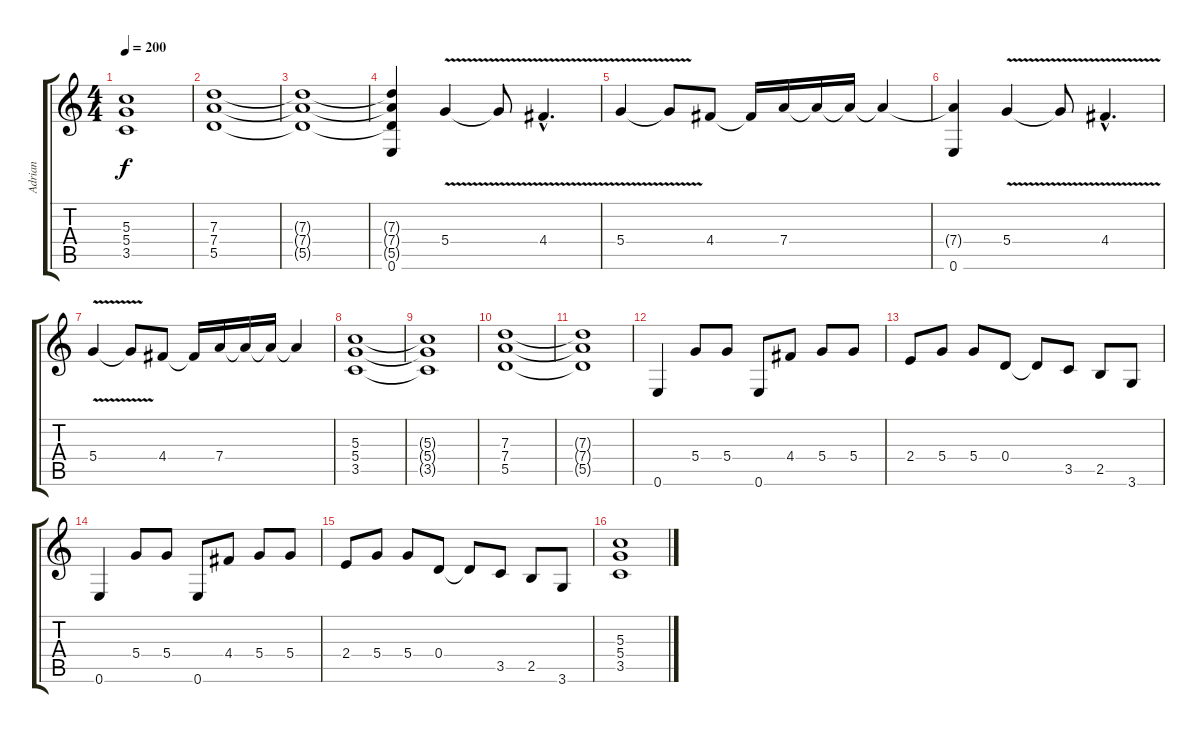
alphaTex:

\track ("Adrian" "Adrian") {instrument distortionguitar}
\staff {score tabs}
\tuning (E4 B3 G3 D3 A2 E2) {hide}
\ts (4 4)
\tempo 200
\clef g2
\ks c
(5.3{t} 5.4{t} 3.5{t}).1{dy f} |
(7.3 7.4 5.5).1 |
(7.3{t} 7.4{t} 5.5{t}).1 |
(7.3{t} 7.4{t} 5.5{t} 0.6).4 5.4{v}.4 5.4{t}.8 4.4{v hac}.4{d} |
5.4{v}.4 5.4{t}.8 4.4.8 4.4{t}.16 7.4.16 7.4{t}.16 7.4{t}.16 7.4{t}.4 |
(7.4{t} 0.6).4 5.4{v}.4 5.4{t}.8 4.4{v hac}.4{d} |
5.4{v}.4 5.4{t}.8 4.4.8 4.4{t}.16 7.4.16 7.4{t}.16 7.4{t}.16 7.4{t}.4 |
(5.3 5.4 3.5).1 |
(5.3{t} 5.4{t} 3.5{t}).1 |
(7.3 7.4 5.5).1 |
(7.3{t} 7.4{t} 5.5{t}).1 |
0.6.4 5.4.8 5.4.8 0.6.8 4.4.8 5.4.8 5.4.8 |
2.4.8 5.4.8 5.4.8 0.4.8 0.4{t}.8 3.5.8 2.5.8 3.6.8 |
0.6.4 5.4.8 5.4.8 0.6.8 4.4.8 5.4.8 5.4.8 |
2.4.8 5.4.8 5.4.8 0.4.8 0.4{t}.8 3.5.8 2.5.8 3.6.8 |
(5.3 5.4 3.5).1
